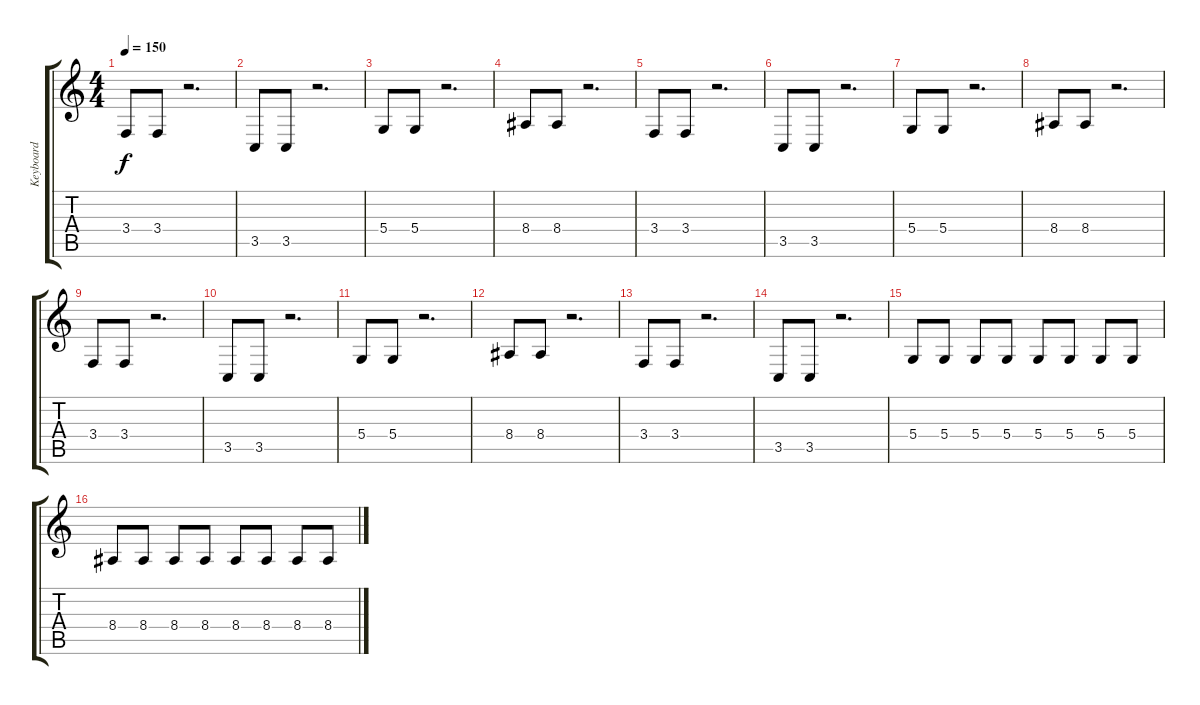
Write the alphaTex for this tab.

\track ("Keyboard" "Keyboard") {instrument lead2sawtooth}
\staff {score tabs}
\tuning (E4 B3 G3 D3 A2 E2) {hide}
\ts (4 4)
\tempo 150
\clef g2
\ks c
3.4.8{dy f} 3.4.8 r.2{d} |
3.5.8 3.5.8 r.2{d} |
5.4.8 5.4.8 r.2{d} |
8.4.8 8.4.8 r.2{d} |
3.4.8 3.4.8 r.2{d} |
3.5.8 3.5.8 r.2{d} |
5.4.8 5.4.8 r.2{d} |
8.4.8 8.4.8 r.2{d} |
3.4.8 3.4.8 r.2{d} |
3.5.8 3.5.8 r.2{d} |
5.4.8 5.4.8 r.2{d} |
8.4.8 8.4.8 r.2{d} |
3.4.8 3.4.8 r.2{d} |
3.5.8 3.5.8 r.2{d} |
5.4.8 5.4.8 5.4.8 5.4.8 5.4.8 5.4.8 5.4.8 5.4.8 |
8.4.8 8.4.8 8.4.8 8.4.8 8.4.8 8.4.8 8.4.8 8.4.8
